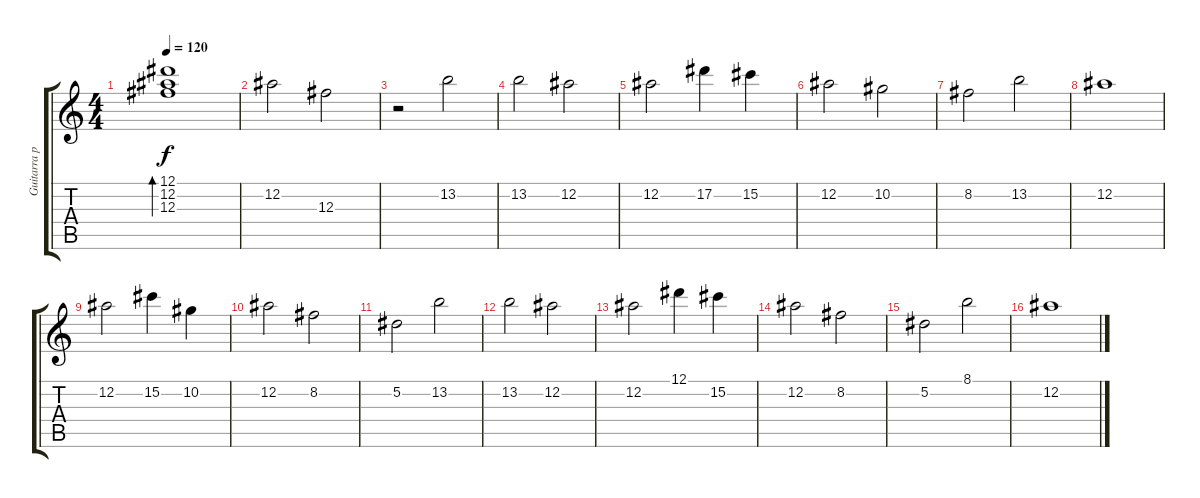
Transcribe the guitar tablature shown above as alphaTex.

\track ("Guitarra principal" "Guitarra p") {instrument acousticguitarsteel}
\staff {score tabs}
\tuning (Eb4 Bb3 Gb3 Db3 Ab2 Eb2) {hide}
\ts (4 4)
\tempo 120
\clef g2
\ks c
(12.1 12.2 12.3).1{bd 240 dy f} |
12.2.2 12.3.2 |
r.2 13.2.2 |
13.2.2 12.2.2 |
12.2.2 17.2.4 15.2.4 |
12.2.2 10.2.2 |
8.2.2 13.2.2 |
12.2.1 |
12.2.2 15.2.4 10.2.4 |
12.2.2 8.2.2 |
5.2.2 13.2.2 |
13.2.2 12.2.2 |
12.2.2 12.1.4 15.2.4 |
12.2.2 8.2.2 |
5.2.2 8.1.2 |
12.2.1
